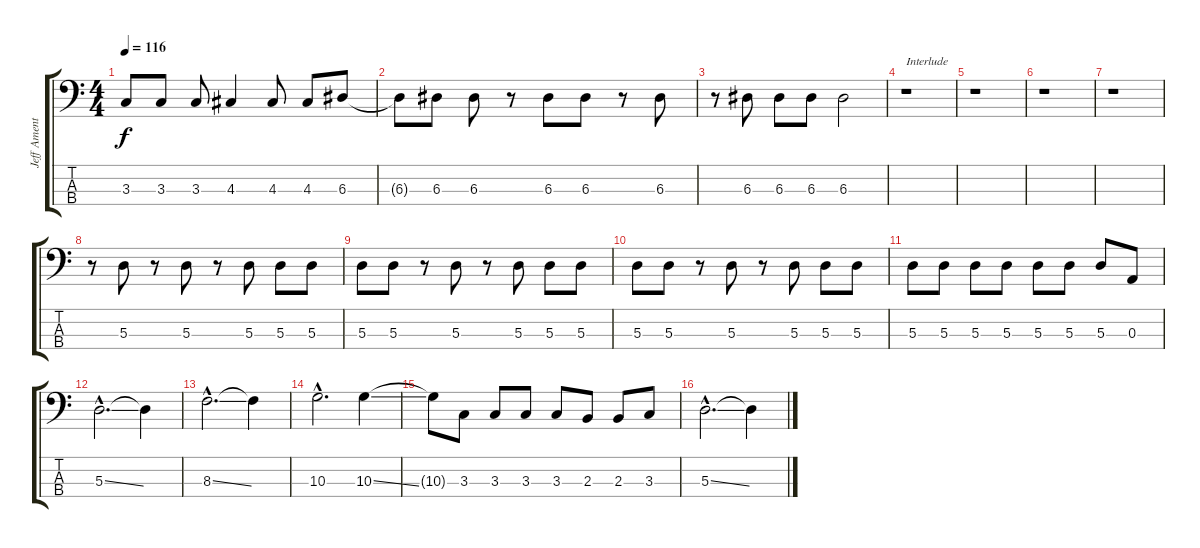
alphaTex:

\track ("Jeff Ament" "Jeff Ament") {instrument electricbasspick}
\staff {score tabs}
\tuning (G2 D2 A1 E1) {hide}
\ts (4 4)
\tempo 116
\clef f4
\ks c
3.3.8{dy f} 3.3.8 3.3.8 4.3.4 4.3.8 4.3.8 6.3.8 |
6.3{t}.8 6.3.8 6.3.8 r.8 6.3.8 6.3.8 r.8 6.3.8 |
r.8 6.3.8 6.3.8 6.3.8 6.3.2 |
r.1{txt "Interlude"} |
r.1 |
r.1 |
r.1 |
r.8 5.3.8 r.8 5.3.8 r.8 5.3.8 5.3.8 5.3.8 |
5.3.8 5.3.8 r.8 5.3.8 r.8 5.3.8 5.3.8 5.3.8 |
5.3.8 5.3.8 r.8 5.3.8 r.8 5.3.8 5.3.8 5.3.8 |
5.3.8 5.3.8 5.3.8 5.3.8 5.3.8 5.3.8 5.3.8 0.3.8 |
5.3{ss hac}.2{d} 5.3{t}.4 |
8.3{ss hac}.2{d} 8.3{t}.4 |
10.3{hac}.2{d} 10.3{ss}.4 |
10.3{t}.8 3.3.8 3.3.8 3.3.8 3.3.8 2.3.8 2.3.8 3.3.8 |
5.3{ss hac}.2{d} 5.3{t}.4
